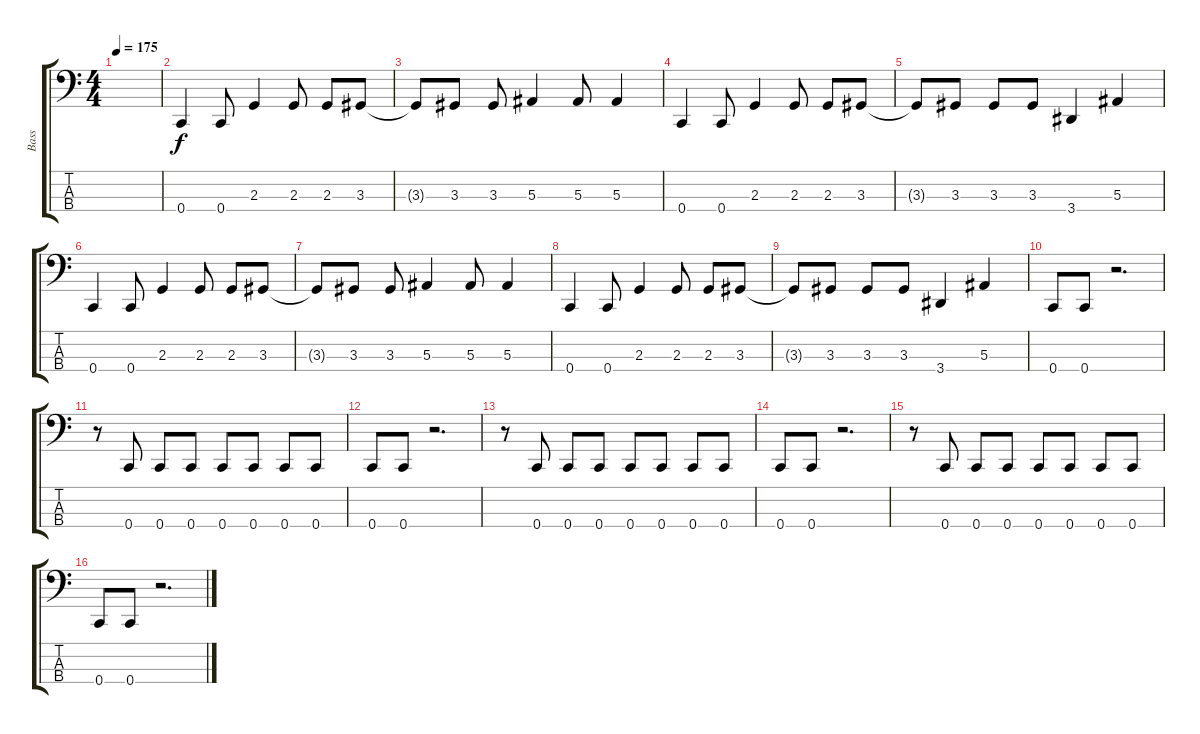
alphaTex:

\track ("Bass" "Bass") {instrument electricbassfinger}
\staff {score tabs}
\tuning (Eb2 Bb1 F1 C1) {hide}
\ts (4 4)
\tempo 175
\clef f4
\ks c
|
0.4.4 0.4.8 2.3.4 2.3.8 2.3.8 3.3.8 |
3.3{t}.8 3.3.8 3.3.8 5.3.4 5.3.8 5.3.4 |
0.4.4 0.4.8 2.3.4 2.3.8 2.3.8 3.3.8 |
3.3{t}.8 3.3.8 3.3.8 3.3.8 3.4.4 5.3.4 |
0.4.4 0.4.8 2.3.4 2.3.8 2.3.8 3.3.8 |
3.3{t}.8 3.3.8 3.3.8 5.3.4 5.3.8 5.3.4 |
0.4.4 0.4.8 2.3.4 2.3.8 2.3.8 3.3.8 |
3.3{t}.8 3.3.8 3.3.8 3.3.8 3.4.4 5.3.4 |
0.4.8 0.4.8 r.2{d} |
r.8 0.4.8 0.4.8 0.4.8 0.4.8 0.4.8 0.4.8 0.4.8 |
0.4.8 0.4.8 r.2{d} |
r.8 0.4.8 0.4.8 0.4.8 0.4.8 0.4.8 0.4.8 0.4.8 |
0.4.8 0.4.8 r.2{d} |
r.8 0.4.8 0.4.8 0.4.8 0.4.8 0.4.8 0.4.8 0.4.8 |
0.4.8 0.4.8 r.2{d}
